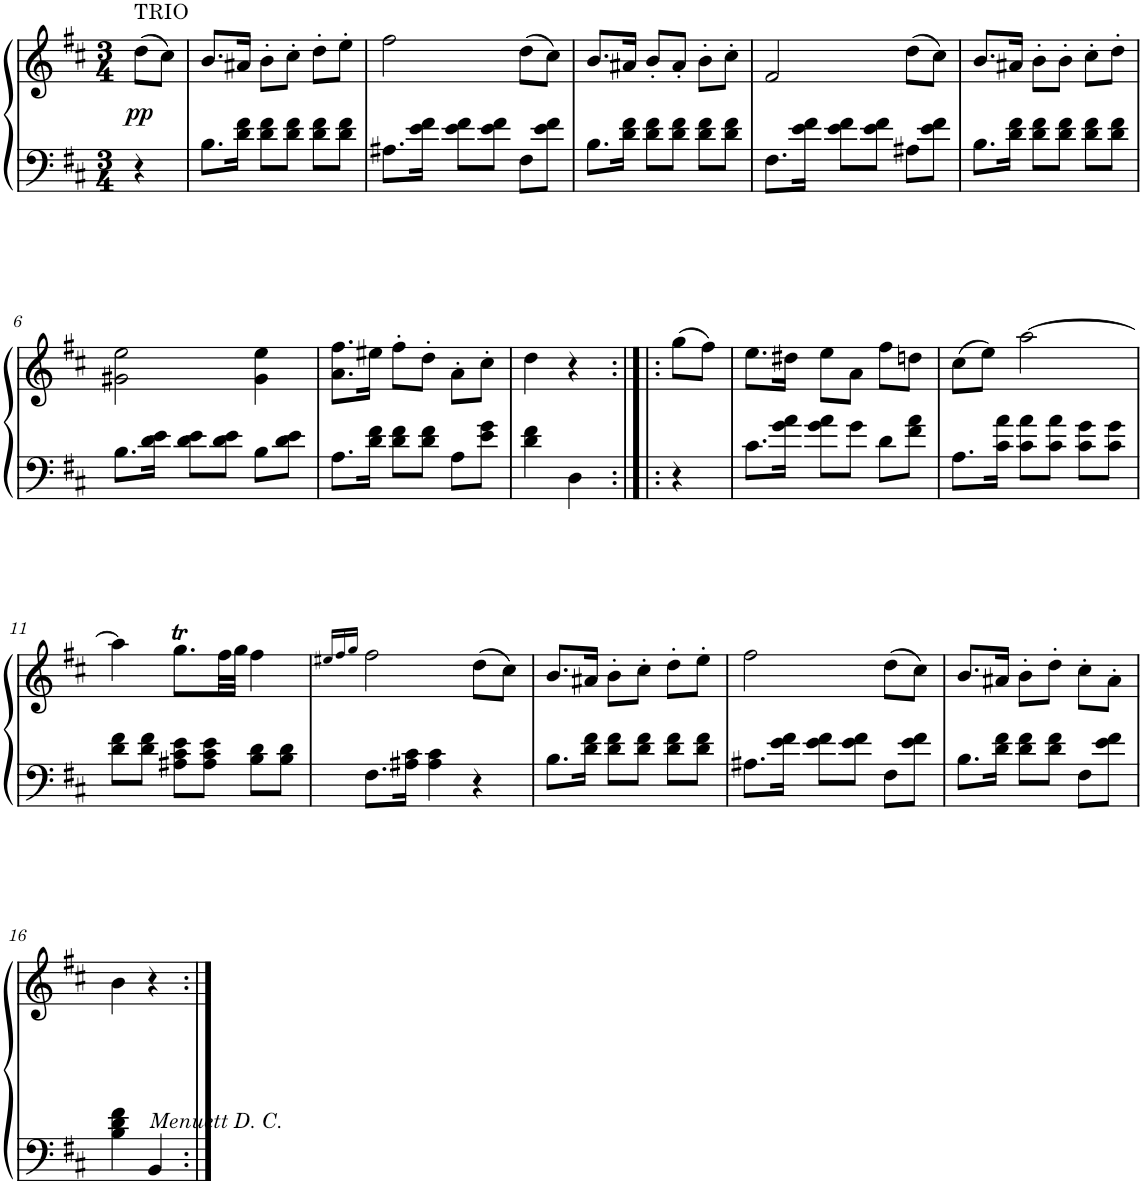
**kern	**kern	**dynam
*part1	*part1	*part1
*staff2	*staff1	*staff1/2
*I"Piano	*	*
*I'Pno.	*	*
*clefF4	*clefG2	*
*k[f#c#]	*k[f#c#]	*
*M3/4	*M3/4	*
=	=	=
!	!LO:TX:a:t=TRIO	!
!	!	!LO:DY:b
4r	(8dd\L	pp
.	8cc#\J)	.
=1	=1	=1
8.B\L	8.b/L	.
16d\ 16f#\Jk	16a#X/Jk	.
8d\ 8f#\L	8b'\L	.
8d\ 8f#\J	8cc#'\J	.
8d\ 8f#\L	8dd'\L	.
8d\ 8f#\J	8ee'\J	.
=2	=2	=2
8.A#X\L	2ff#\	.
16e\ 16f#\Jk	.	.
8e\ 8f#\L	.	.
8e\ 8f#\J	.	.
8F#\L	(8dd\L	.
8e\ 8f#\J	8cc#\J)	.
=3	=3	=3
8.B\L	8.b/L	.
16d\ 16f#\Jk	16a#X/Jk	.
8d\ 8f#\L	8b'/L	.
8d\ 8f#\J	8a#'/J	.
8d\ 8f#\L	8b'\L	.
8d\ 8f#\J	8cc#'\J	.
=4	=4	=4
8.F#\L	2f#/	.
16e\ 16f#\Jk	.	.
8e\ 8f#\L	.	.
8e\ 8f#\J	.	.
8A#X\L	(8dd\L	.
8e\ 8f#\J	8cc#\J)	.
=5	=5	=5
8.B\L	8.b/L	.
16d\ 16f#\Jk	16a#X/Jk	.
8d\ 8f#\L	8b'\L	.
8d\ 8f#\J	8b'\J	.
8d\ 8f#\L	8cc#'\L	.
8d\ 8f#\J	8dd'\J	.
!!LO:LB:g=z
=6	=6	=6
8.B\L	2g#X\ 2ee\	.
16d\ 16e\Jk	.	.
8d\ 8e\L	.	.
8d\ 8e\J	.	.
8B\L	4g#\ 4ee\	.
8d\ 8e\J	.	.
=7	=7	=7
8.A\L	8.a\ 8.ff#\L	.
16d\ 16f#\Jk	16ee#X\Jk	.
8d\ 8f#\L	8ff#'\L	.
8d\ 8f#\J	8dd'\J	.
8A\L	8a'\L	.
8e\ 8g\J	8cc#'\J	.
=8	=8	=8
4d\ 4f#\	4dd\	.
4D\	4r	.
=8X1:|!|:	=8X1:|!|:	=8X1:|!|:
4r	(8gg\L	.
.	8ff#\J)	.
=9	=9	=9
8.c#\L	8.ee\L	.
16g\ 16a\Jk	16dd#X\Jk	.
8g\ 8a\L	8ee\L	.
8g\J	8a\J	.
8d\L	8ff#\L	.
8f#\ 8a\J	8ddn\J	.
=10	=10	=10
8.A\L	(8cc#\L	.
.	8ee\J)	.
16c#\ 16a\Jk	.	.
8c#\ 8a\L	[2aa\	.
8c#\ 8a\J	.	.
8c#\ 8g\L	.	.
8c#\ 8g\J	.	.
!!LO:LB:g=z
=11	=11	=11
8d\ 8f#\L	4aa\]	.
8d\ 8f#\J	.	.
8A#X\ 8c#\ 8e\L	8.ggT\L	.
8A#\ 8c#\ 8e\J	.	.
.	32ff#\LL	.
.	32gg\JJJ	.
8B\ 8d\L	4ff#\	.
8B\ 8d\J	.	.
=12	=12	=12
.	16qee#X/LL	.
.	16qff#/	.
.	16qgg/JJ	.
8.F#\L	2ff#\	.
16A#X\ 16c#\Jk	.	.
4A#\ 4c#\	.	.
4r	(8dd\L	.
.	8cc#\J)	.
=13	=13	=13
8.B\L	8.b/L	.
16d\ 16f#\Jk	16a#X/Jk	.
8d\ 8f#\L	8b'\L	.
8d\ 8f#\J	8cc#'\J	.
8d\ 8f#\L	8dd'\L	.
8d\ 8f#\J	8ee'\J	.
=14	=14	=14
8.A#X\L	2ff#\	.
16e\ 16f#\Jk	.	.
8e\ 8f#\L	.	.
8e\ 8f#\J	.	.
8F#\L	(8dd\L	.
8e\ 8f#\J	8cc#\J)	.
=15	=15	=15
8.B\L	8.b/L	.
16d\ 16f#\Jk	16a#X/Jk	.
8d\ 8f#\L	8b'\L	.
8d\ 8f#\J	8dd'\J	.
8F#\L	8cc#'\L	.
8e\ 8f#\J	8a#'\J	.
!!LO:LB:g=z
=16	=16	=16
4B\ 4d\ 4f#\	4b\	.
!	!LO:TX:b:i:t=Menuett D. C.	!
4BB/	4r	.
=:|!	=:|!	=:|!
*-	*-	*-
